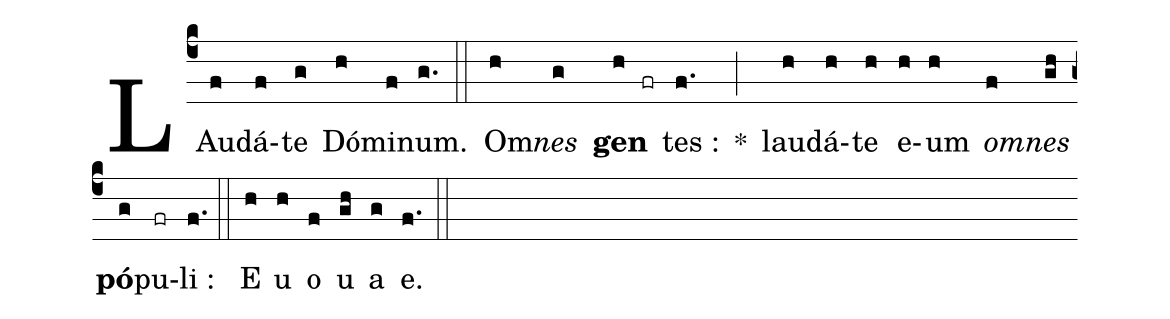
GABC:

%%
(c4) LAu(f)dá(f)te(g) D<v>\'{o}</v>(h)mi(f)num.(g.) (::) Om(h)<i>nes</i>(g) <b>gen</b>(h)(fr)tes :(f.) *(;) lau(h)dá(h)te(h) e(h)um(h) <i>om</i>(f)<i>nes</i>(gh) <b>pó</b>(g)pu(fr)li :(f.) (::) E(h) u(h) o(f) u(gh) a(g) e.(f.) (::)
